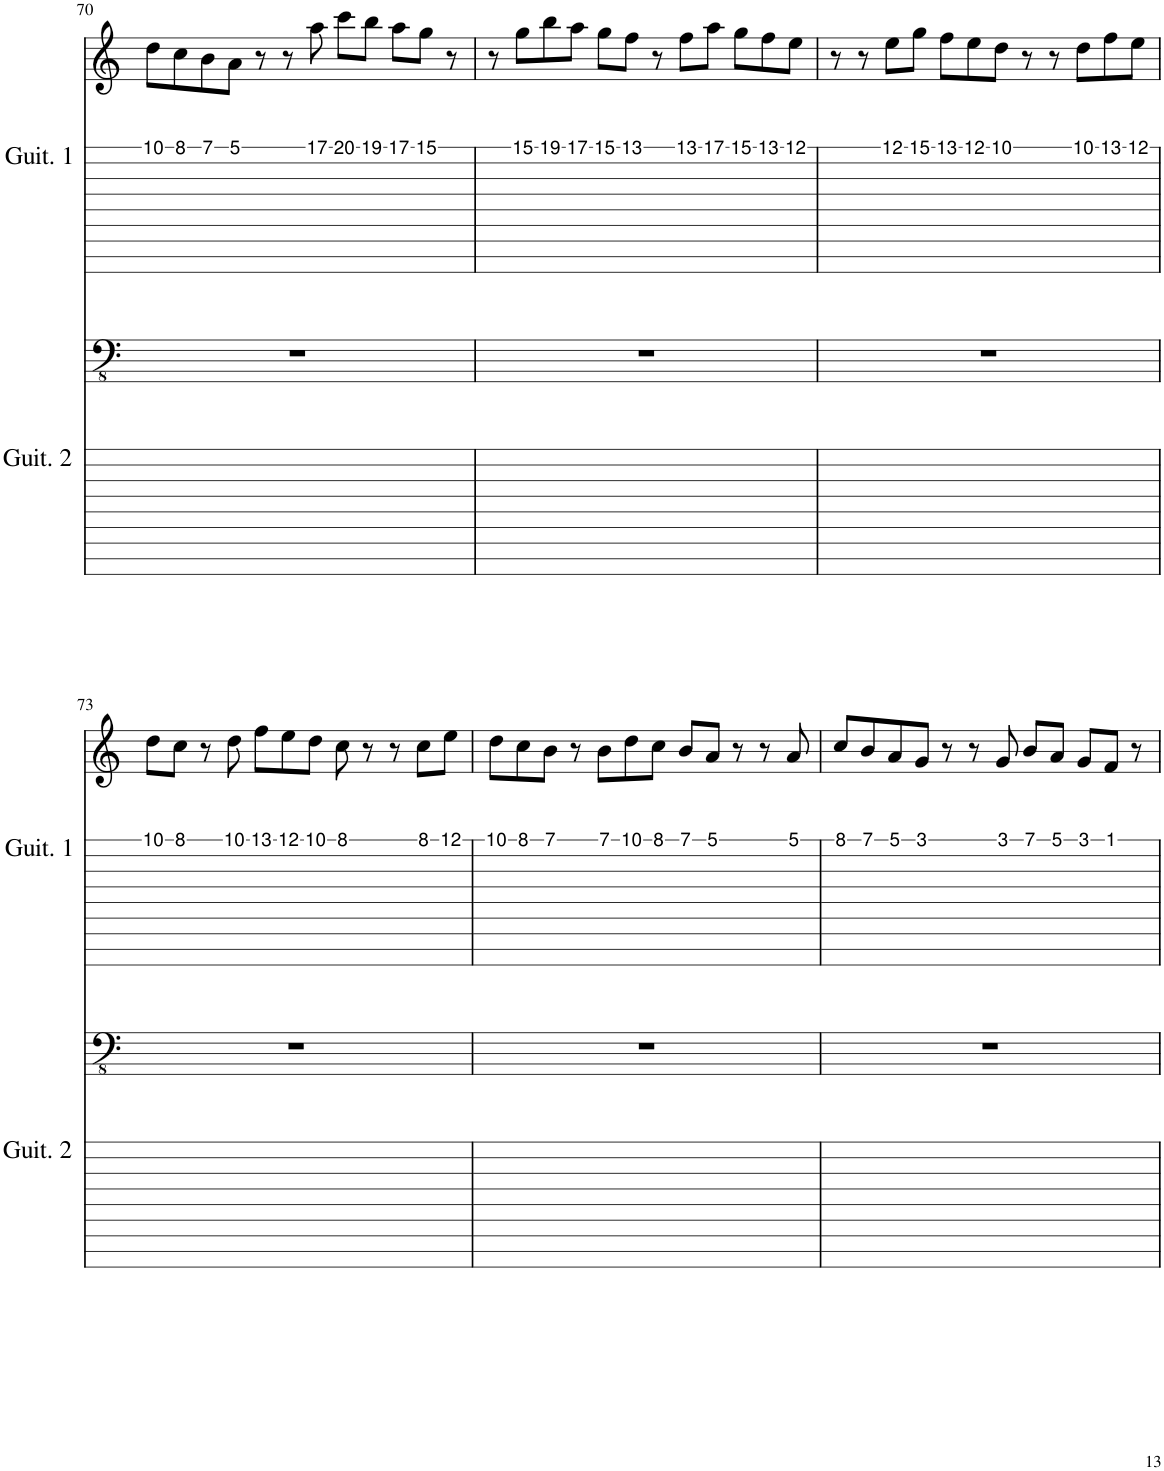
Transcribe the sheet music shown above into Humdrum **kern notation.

**kern	**kern	**kern	**kern
*part2	*part2	*part1	*part1
*staff4	*staff3	*staff2	*staff1
*I"Guitar 2	*	*I"Guitar 1	*
*I'Guit. 2	*	*I'Guit. 1	*
!!LO:PB:g=z
*	*clefFv4	*	*clefG2
*k[]	*k[]	*k[]	*k[]
*M12/8	*M12/8	*M12/8	*M12/8
=70	=70	=70	=70
1.r	1.r	8ddL	8dd\L
.	.	8cc	8cc\
.	.	8bJ	8b\
.	.	8a	8a\J
.	.	8r	8r
.	.	8r	8r
.	.	8aaL	8aa\
.	.	8ccc	8ccc\L
.	.	8bbJ	8bb\J
.	.	8aaL	8aa\L
.	.	8ggJ	8gg\J
.	.	8r	8r
=71	=71	=71	=71
1.r	1.r	8r	8r
.	.	8ggL	8gg\L
.	.	8bbJ	8bb\
.	.	8aaL	8aa\J
.	.	8gg	8gg\L
.	.	8ffJ	8ff\J
.	.	8r	8r
.	.	8ffL	8ff\L
.	.	8aaJ	8aa\J
.	.	8ggL	8gg\L
.	.	8ff	8ff\
.	.	8eeJ	8ee\J
=72	=72	=72	=72
1.r	1.r	8r	8r
.	.	8r	8r
.	.	8ee	8ee\L
.	.	8ggL	8gg\J
.	.	8ff	8ff\L
.	.	8eeJ	8ee\
.	.	8dd	8dd\J
.	.	8r	8r
.	.	8r	8r
.	.	8ddL	8dd\L
.	.	8ff	8ff\
.	.	8eeJ	8ee\J
!!LO:LB:g=z
=73	=73	=73	=73
1.r	1.r	8ddL	8dd\L
.	.	8ccJ	8cc\J
.	.	8r	8r
.	.	8ddL	8dd\
.	.	8ff	8ff\L
.	.	8eeJ	8ee\
.	.	8ddL	8dd\J
.	.	8ccJ	8cc\
.	.	8r	8r
.	.	8r	8r
.	.	8ccL	8cc\L
.	.	8eeJ	8ee\J
=74	=74	=74	=74
1.r	1.r	8ddL	8dd\L
.	.	8cc	8cc\
.	.	8bJ	8b\J
.	.	8r	8r
.	.	8bL	8b\L
.	.	8ddJ	8dd\
.	.	8ccL	8cc\J
.	.	8b	8b/L
.	.	8aJ	8a/J
.	.	8r	8r
.	.	8r	8r
.	.	8a	8a/
=75	=75	=75	=75
1.r	1.r	8ccL	8cc/L
.	.	8b	8b/
.	.	8aJ	8a/
.	.	8g	8g/J
.	.	8r	8r
.	.	8r	8r
.	.	8gL	8g/
.	.	8b	8b/L
.	.	8aJ	8a/J
.	.	8gL	8g/L
.	.	8fJ	8f/J
.	.	8r	8r
=	=	=	=
*-	*-	*-	*-
